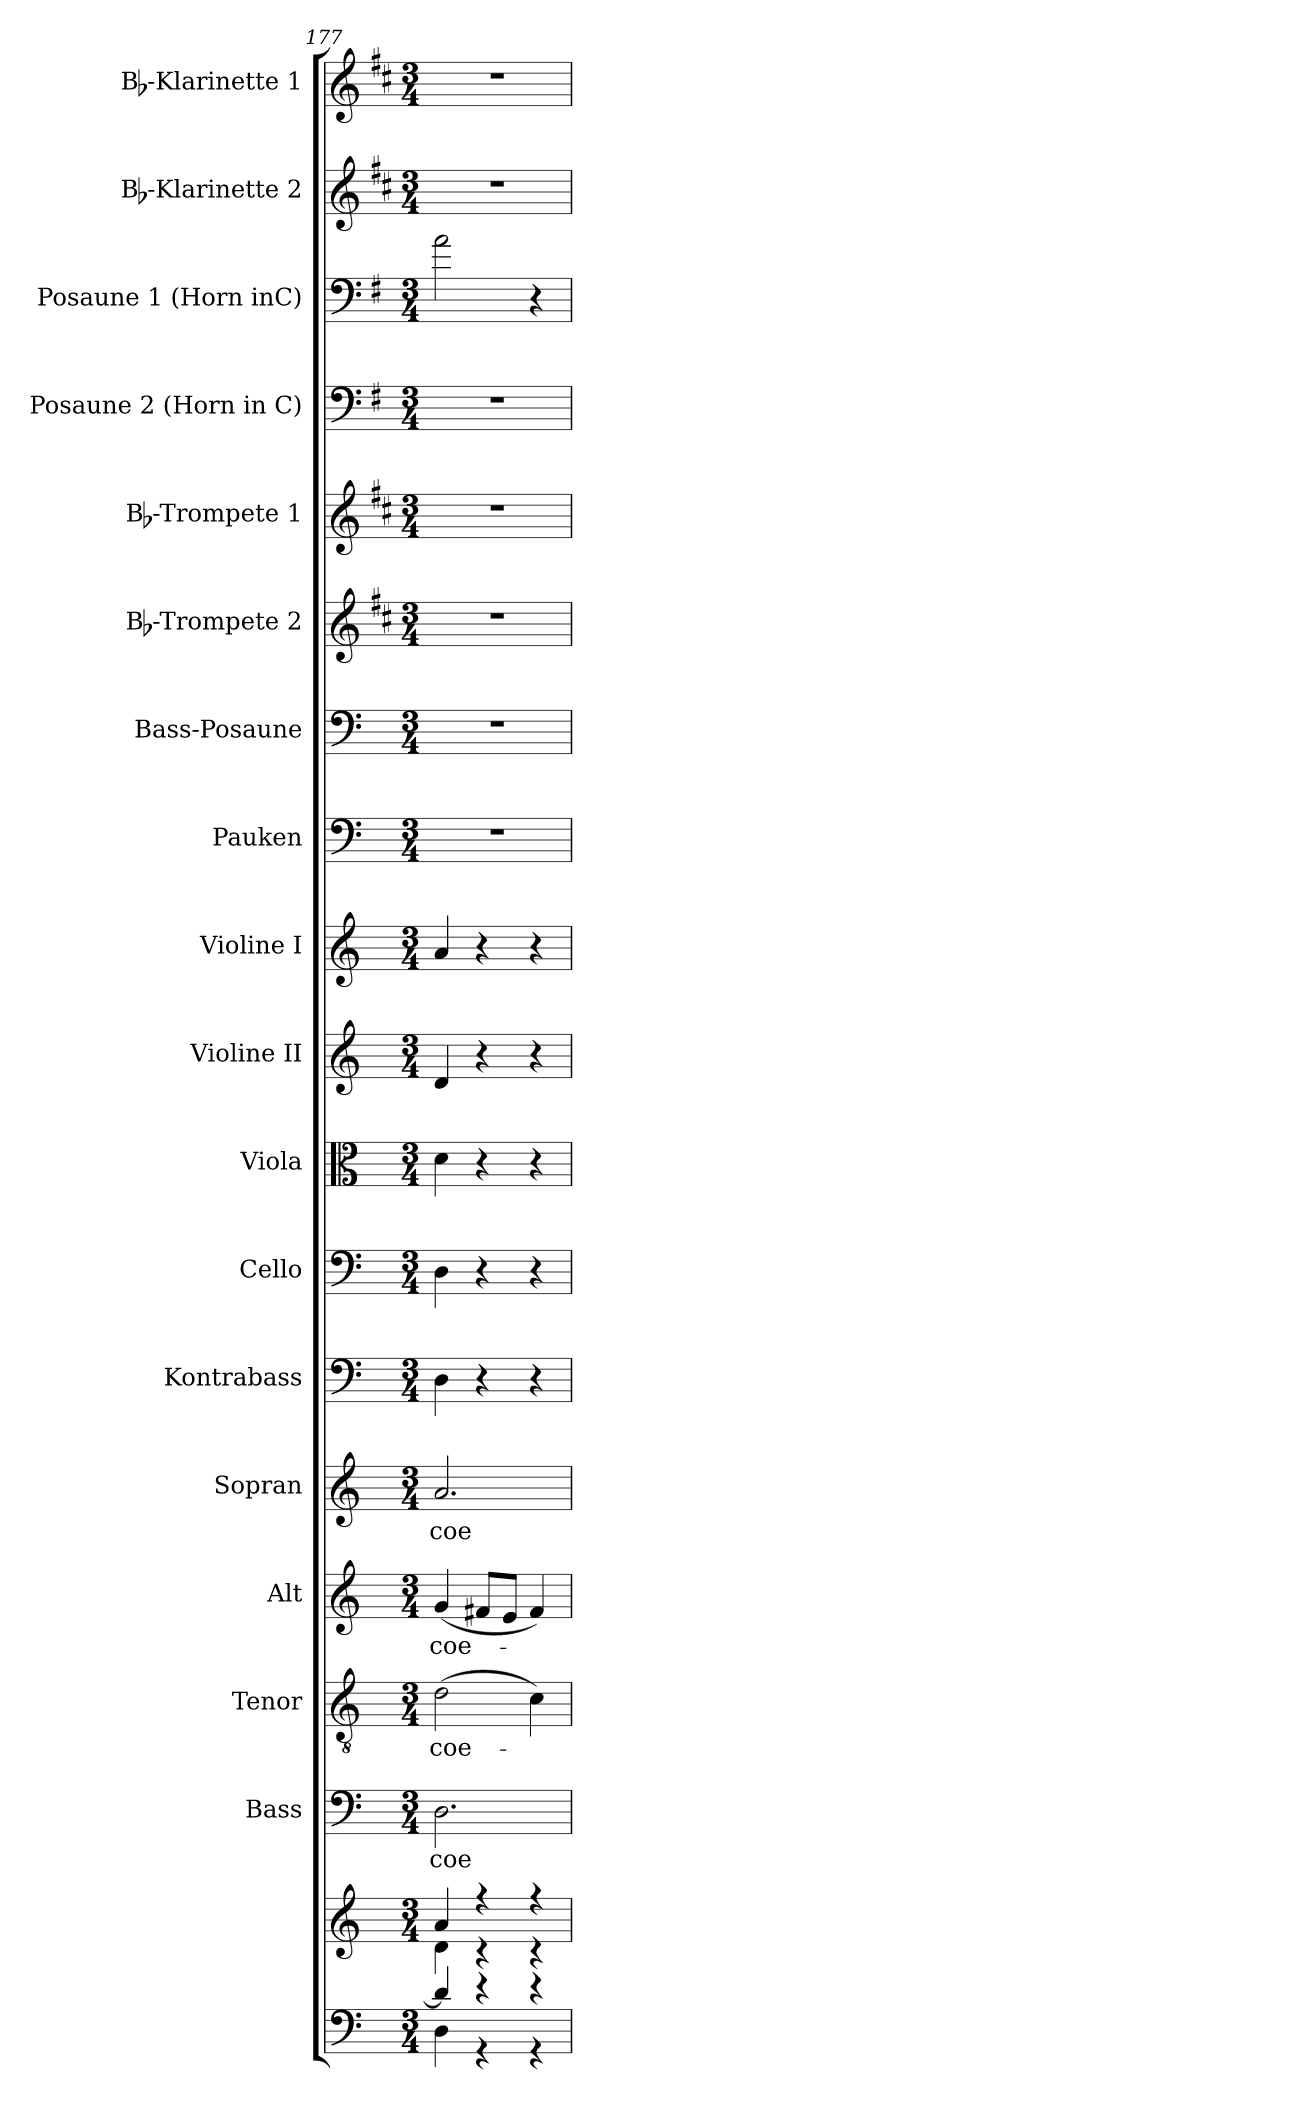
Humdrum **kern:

**kern	**kern	**kern	**text	**kern	**text	**kern	**text	**kern	**text	**kern	**kern	**kern	**kern	**kern	**kern	**kern	**kern	**kern	**kern	**kern	**kern	**kern
*part18	*part18	*part17	*part17	*part16	*part16	*part15	*part15	*part14	*part14	*part13	*part12	*part11	*part10	*part9	*part8	*part7	*part6	*part5	*part4	*part3	*part2	*part1
*staff19	*staff18	*staff17	*staff17	*staff16	*staff16	*staff15	*staff15	*staff14	*staff14	*staff13	*staff12	*staff11	*staff10	*staff9	*staff8	*staff7	*staff6	*staff5	*staff4	*staff3	*staff2	*staff1
*	*	*I"Bass	*	*I"Tenor	*	*I"Alt	*	*I"Sopran	*	*I"Kontrabass	*I"Cello	*I"Viola	*I"Violine II	*I"Violine I	*I"Pauken	*I"Bass-Posaune	*I"Bb-Trompete 2	*I"Bb-Trompete 1	*I"Posaune 2 (Horn in C)	*I"Posaune 1 (Horn inC)	*I"Bb-Klarinette 2	*I"Bb-Klarinette 1
*	*	*I'B.	*	*I'T.	*	*I'A.	*	*I'S.	*	*I'Kb.	*	*I'Vla.	*I'Vl. II	*I'Vl. I	*I'Pk.	*I'B-Pos.	*I'Bb Trp. 2	*I'Bb Trp. 1	*I'Pos. 2	*I'Pos. 1	*I'Bb Kl. 2	*I'Bb Kl. 1
*clefF4	*clefG2	*clefF4	*	*clefGv2	*	*clefG2	*	*clefG2	*	*clefF4	*clefF4	*clefC3	*clefG2	*clefG2	*clefF4	*clefF4	*clefG2	*clefG2	*clefF4	*clefF4	*clefG2	*clefG2
*	*	*	*	*	*	*	*	*	*	*ITrd7c12	*	*	*	*	*	*	*ITrd1c2	*ITrd1c2	*ITrd4c7	*ITrd4c7	*ITrd1c2	*ITrd1c2
*k[]	*k[]	*k[]	*	*k[]	*	*k[]	*	*k[]	*	*k[]	*k[]	*k[]	*k[]	*k[]	*k[]	*k[]	*k[]	*k[]	*k[]	*k[]	*k[]	*k[]
*C:	*C:	*C:	*	*C:	*	*C:	*	*C:	*	*C:	*C:	*C:	*C:	*C:	*C:	*C:	*C:	*C:	*C:	*C:	*C:	*C:
*M3/4	*M3/4	*M3/4	*	*M3/4	*	*M3/4	*	*M3/4	*	*M3/4	*M3/4	*M3/4	*M3/4	*M3/4	*M3/4	*M3/4	*M3/4	*M3/4	*M3/4	*M3/4	*M3/4	*M3/4
=177	=177	=177	=177	=177	=177	=177	=177	=177	=177	=177	=177	=177	=177	=177	=177	=177	=177	=177	=177	=177	=177	=177
*^	*^	*	*	*	*	*	*	*	*	*	*	*	*	*	*	*	*	*	*	*	*	*
!	!	!	!	!	!LO:LY:b	!	!LO:LY:b	!	!LO:LY:b	!	!LO:LY:b	!	!	!	!	!	!	!	!	!	!	!	!	!
4d/]	4D\	4a/	4d\	2.D\	coe-	(>2d\	coe-	(<4g/	coe-	2.a/	coe-	4DD\	4D\	4d\	4d/	4a/	2.r	2.r	2.r	2.r	2.r	2d\	2.r	2.r
4r	4r	4r	4r	.	.	.	.	8f#X/L	.	.	.	4r	4r	4r	4r	4r	.	.	.	.	.	.	.	.
.	.	.	.	.	.	.	.	8e/J	.	.	.	.	.	.	.	.	.	.	.	.	.	.	.	.
4r	4r	4r	4r	.	.	4c\)	.	4f#/)	.	.	.	4r	4r	4r	4r	4r	.	.	.	.	.	4r	.	.
*v	*v	*	*	*	*	*	*	*	*	*	*	*	*	*	*	*	*	*	*	*	*	*	*	*
*	*v	*v	*	*	*	*	*	*	*	*	*	*	*	*	*	*	*	*	*	*	*	*	*
=	=	=	=	=	=	=	=	=	=	=	=	=	=	=	=	=	=	=	=	=	=	=
*-	*-	*-	*-	*-	*-	*-	*-	*-	*-	*-	*-	*-	*-	*-	*-	*-	*-	*-	*-	*-	*-	*-
